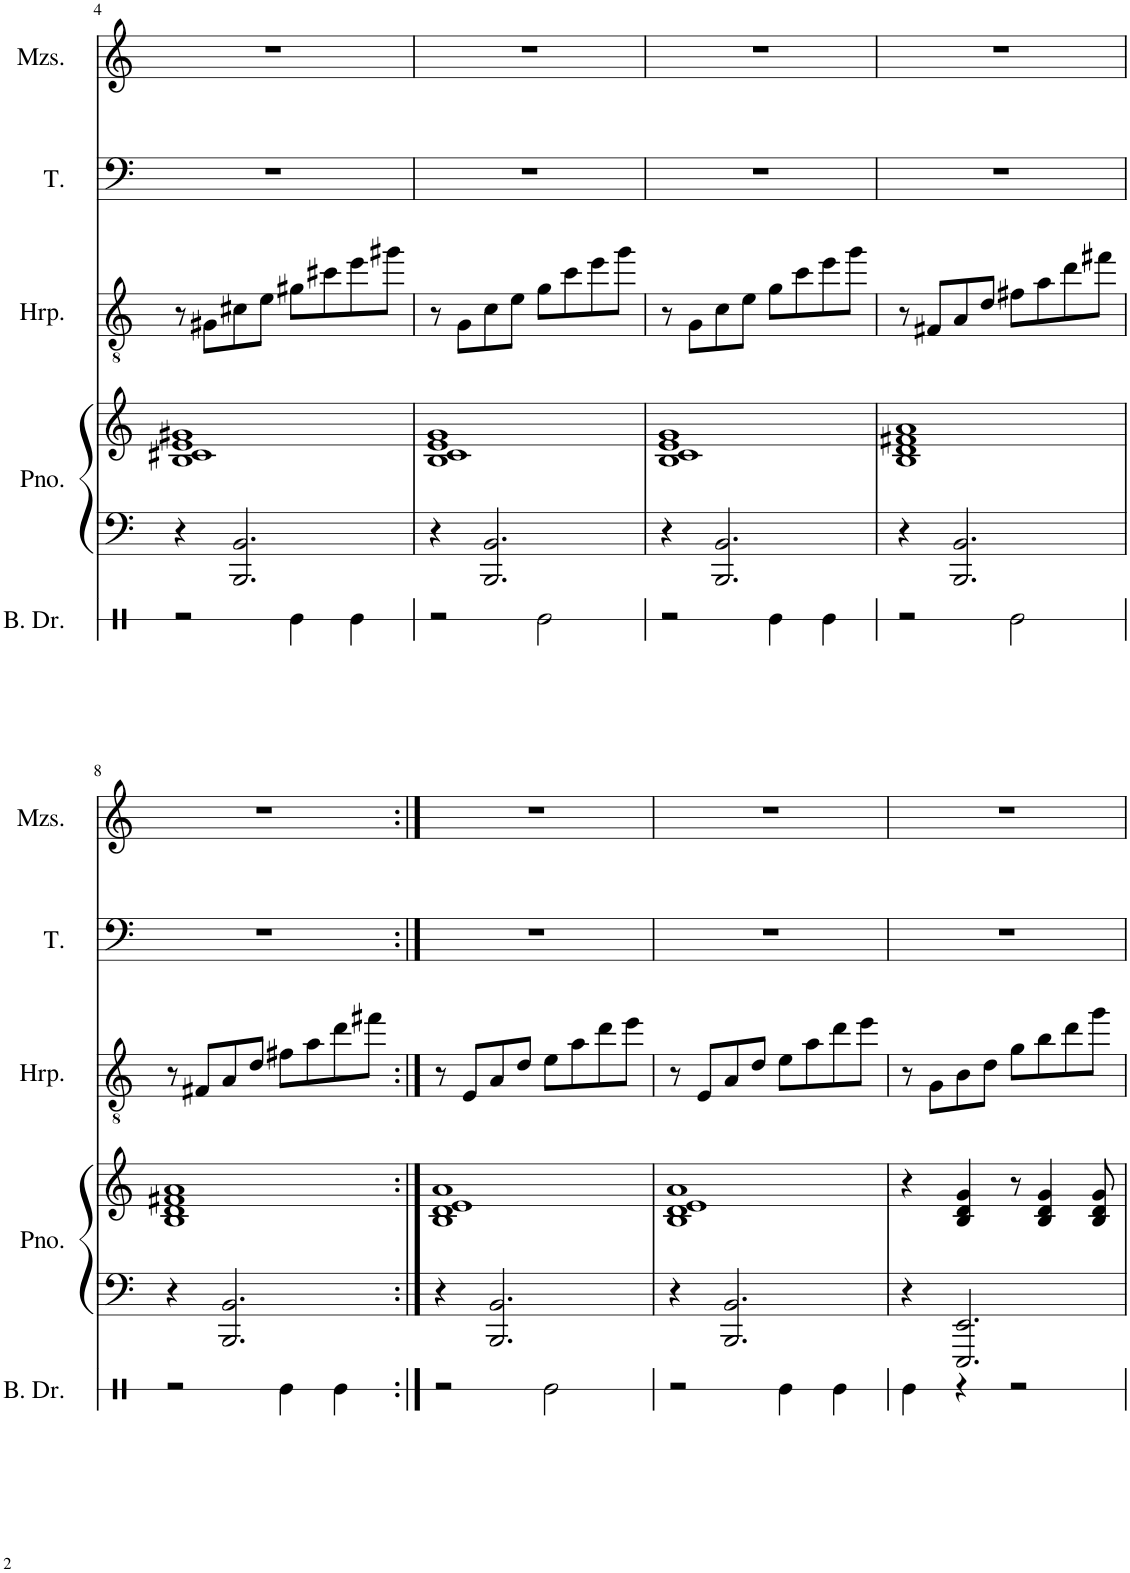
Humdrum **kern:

**kern	**kern	**kern	**kern	**kern	**kern
*part5	*part4	*part4	*part3	*part2	*part1
*staff6	*staff5	*staff4	*staff3	*staff2	*staff1
*I"Bass Drum	*I"Piano	*	*I"Harp	*I"Tenor	*I"Mezzo-soprano
*I'B. Dr.	*I'Pno.	*	*I'Hrp.	*I'T.	*I'Mzs.
!!LO:PB:g=z
*clefX	*clefF4	*clefG2	*clefGv2	*clefF4	*clefG2
*k[]	*k[]	*k[]	*k[]	*k[]	*k[]
*M4/4	*M4/4	*M4/4	*M4/4	*M4/4	*M4/4
=4	=4	=4	=4	=4	=4
2r	4r	1B 1c#X 1e 1g#X	8r	1r	1r
.	.	.	8G#X\L	.	.
.	2.BBB/ 2.BB/	.	8c#X\	.	.
.	.	.	8e\J	.	.
4Re\	.	.	8g#X\L	.	.
.	.	.	8cc#X\	.	.
4Re\	.	.	8ee\	.	.
.	.	.	8gg#X\J	.	.
=5	=5	=5	=5	=5	=5
2r	4r	1B 1c 1e 1g	8r	1r	1r
.	.	.	8G\L	.	.
.	2.BBB/ 2.BB/	.	8c\	.	.
.	.	.	8e\J	.	.
2Re\	.	.	8g\L	.	.
.	.	.	8cc\	.	.
.	.	.	8ee\	.	.
.	.	.	8gg\J	.	.
=6	=6	=6	=6	=6	=6
2r	4r	1B 1c 1e 1g	8r	1r	1r
.	.	.	8G\L	.	.
.	2.BBB/ 2.BB/	.	8c\	.	.
.	.	.	8e\J	.	.
4Re\	.	.	8g\L	.	.
.	.	.	8cc\	.	.
4Re\	.	.	8ee\	.	.
.	.	.	8gg\J	.	.
=7	=7	=7	=7	=7	=7
2r	4r	1B 1d 1f#X 1a	8r	1r	1r
.	.	.	8F#X/L	.	.
.	2.BBB/ 2.BB/	.	8A/	.	.
.	.	.	8d/J	.	.
2Re\	.	.	8f#X\L	.	.
.	.	.	8a\	.	.
.	.	.	8dd\	.	.
.	.	.	8ff#X\J	.	.
!!LO:LB:g=z
=8	=8	=8	=8	=8	=8
2r	4r	1B 1d 1f#X 1a	8r	1r	1r
.	.	.	8F#X/L	.	.
.	2.BBB/ 2.BB/	.	8A/	.	.
.	.	.	8d/J	.	.
4Re\	.	.	8f#X\L	.	.
.	.	.	8a\	.	.
4Re\	.	.	8dd\	.	.
.	.	.	8ff#X\J	.	.
=9:|!	=9:|!	=9:|!	=9:|!	=9:|!	=9:|!
2r	4r	1B 1d 1e 1a	8r	1r	1r
.	.	.	8E/L	.	.
.	2.BBB/ 2.BB/	.	8A/	.	.
.	.	.	8d/J	.	.
2Re\	.	.	8e\L	.	.
.	.	.	8a\	.	.
.	.	.	8dd\	.	.
.	.	.	8ee\J	.	.
=10	=10	=10	=10	=10	=10
2r	4r	1B 1d 1e 1a	8r	1r	1r
.	.	.	8E/L	.	.
.	2.BBB/ 2.BB/	.	8A/	.	.
.	.	.	8d/J	.	.
4Re\	.	.	8e\L	.	.
.	.	.	8a\	.	.
4Re\	.	.	8dd\	.	.
.	.	.	8ee\J	.	.
=11	=11	=11	=11	=11	=11
4Re\	4r	4r	8r	1r	1r
.	.	.	8G\L	.	.
4r	2.EEE/ 2.EE/	4B/ 4d/ 4g/	8B\	.	.
.	.	.	8d\J	.	.
2r	.	8r	8g\L	.	.
.	.	4B/ 4d/ 4g/	8b\	.	.
.	.	.	8dd\	.	.
.	.	8B/ 8d/ 8g/	8gg\J	.	.
=	=	=	=	=	=
*-	*-	*-	*-	*-	*-
